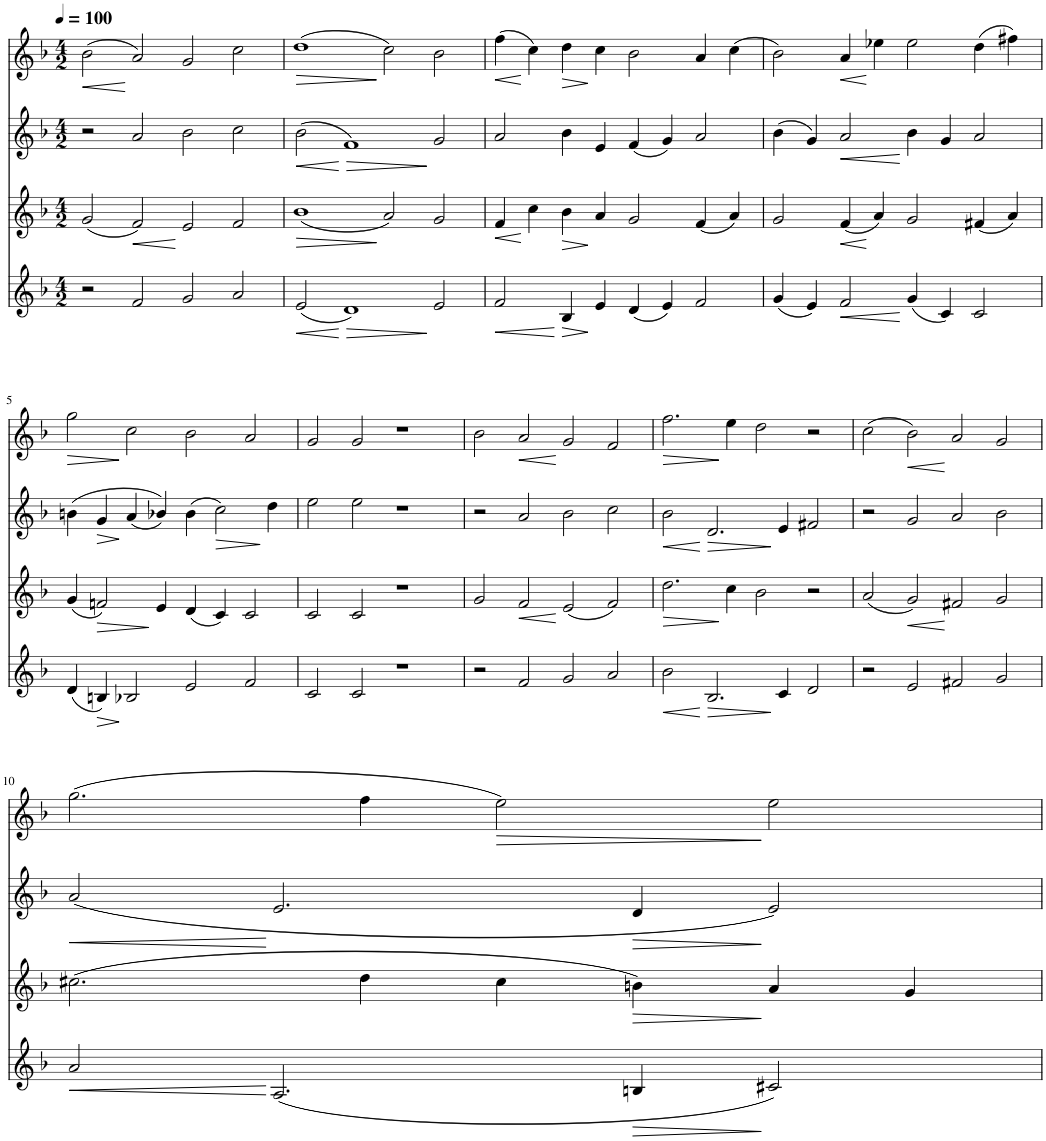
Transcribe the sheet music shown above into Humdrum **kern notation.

**kern	**dynam	**kern	**dynam	**kern	**dynam	**kern	**dynam
*part4	*part4	*part3	*part3	*part2	*part2	*part1	*part1
*staff4	*staff4	*staff3	*staff3	*staff2	*staff2	*staff1	*staff1
*I"Piano	*	*I"Piano	*	*I"Piano	*	*I"Piano	*
*I'Pno	*	*I'Pno	*	*I'Pno	*	*I'Pno	*
*clefG2	*	*clefG2	*	*clefG2	*	*clefG2	*
*k[b-]	*	*k[b-]	*	*k[b-]	*	*k[b-]	*
*M4/2	*	*M4/2	*	*M4/2	*	*M4/2	*
*MM100	*	*MM100	*	*MM100	*	*MM100	*
=1	=1	=1	=1	=1	=1	=1	=1
!	!	!	!	!	!	!	!LO:HP:b
2r	.	(2g/	.	2r	.	(2b-\	<
!	!	!	!LO:HP:b	!	!	!	!
2f/	.	2f/)	<	2a/	.	2a/)	[
2g/	.	2e/	[	2b-\	.	2g/	.
2a/	.	2f/	.	2cc\	.	2cc\	.
=2	=2	=2	=2	=2	=2	=2	=2
!	!LO:HP:b	!	!LO:HP:b	!	!LO:HP:b	!	!LO:HP:b
(2e/	<	(1b-	>	(2b-\	<	(1dd	>
!	!LO:HP:n=1:b	!	!	!	!LO:HP:n=1:b	!	!
1d)	[ >	.	.	1f)	[ >	.	.
.	.	2a/)	]	.	.	2cc\)	]
2e/	]	2g/	.	2g/	]	2b-\	.
=3	=3	=3	=3	=3	=3	=3	=3
!	!LO:HP:b	!	!LO:HP:b	!	!	!	!LO:HP:b
2f/	<	4f/	<	2a/	.	(4ff\	<
.	.	4cc\	[	.	.	4cc\)	[
!	!LO:HP:n=1:b	!	!LO:HP:b	!	!	!	!LO:HP:b
4B-/	[ >	4b-\	>	4b-\	.	4dd\	>
4e/	]	4a/	]	4e/	.	4cc\	]
(4d/	.	2g/	.	(4f/	.	2b-\	.
4e/)	.	.	.	4g/)	.	.	.
2f/	.	(4f/	.	2a/	.	4a/	.
.	.	4a/)	.	.	.	(4cc\	.
=4	=4	=4	=4	=4	=4	=4	=4
(4g/	.	2g/	.	(4b-\	.	2b-\)	.
4e/)	.	.	.	4g/)	.	.	.
!	!LO:HP:b	!	!LO:HP:b	!	!LO:HP:b	!	!LO:HP:b
2f/	<	(4f/	<	2a/	<	4a/	<
.	.	4a/)	[	.	.	4ee-X\	[
(4g/	[	2g/	.	4b-\	[	2ee-\	.
4c/)	.	.	.	4g/	.	.	.
2c/	.	(4f#X/	.	2a/	.	(4dd\	.
.	.	4a/)	.	.	.	4ff#X\)	.
!!LO:LB:g=z
=5	=5	=5	=5	=5	=5	=5	=5
!	!	!	!	!	!	!	!LO:HP:b
(4d/	.	(4g/	.	(4bn\	.	2gg\	>
!	!LO:HP:b	!	!LO:HP:b	!	!LO:HP:b	!	!
4Bn/)	>	2fn/)	>	4g/	>	.	.
2B-X/	]	.	.	(4a/	]	2cc\	]
.	.	4e/	]	4b-X/))	.	.	.
2e/	.	(4d/	.	(4b-\	.	2b-\	.
!	!	!	!	!	!LO:HP:b	!	!
.	.	4c/)	.	2cc\)	>	.	.
2f/	.	2c/	.	.	.	2a/	.
.	.	.	.	4dd\	]	.	.
=6	=6	=6	=6	=6	=6	=6	=6
2c/	.	2c/	.	2ee\	.	2g/	.
2c/	.	2c/	.	2ee\	.	2g/	.
1r	.	1r	.	1r	.	1r	.
=7	=7	=7	=7	=7	=7	=7	=7
2r	.	2g/	.	2r	.	2b-\	.
!	!	!	!LO:HP:b	!	!	!	!LO:HP:b
2f/	.	2f/	<	2a/	.	2a/	<
2g/	.	(2e/	[	2b-\	.	2g/	[
2a/	.	2f/)	.	2cc\	.	2f/	.
=8	=8	=8	=8	=8	=8	=8	=8
!	!LO:HP:b	!	!LO:HP:b	!	!LO:HP:b	!	!LO:HP:b
2b-\	<	2.dd\	>	2b-\	<	2.ff\	>
!	!LO:HP:n=1:b	!	!	!	!LO:HP:n=1:b	!	!
2.B-/	[ >	.	.	2.d/	[ >	.	.
.	.	4cc\	]	.	.	4ee\	]
.	.	2b-\	.	.	.	2dd\	.
4c/	]	.	.	4e/	]	.	.
2d/	.	2r	.	2f#X/	.	2r	.
=9	=9	=9	=9	=9	=9	=9	=9
2r	.	(2a/	.	2r	.	(2cc\	.
!	!	!	!LO:HP:b	!	!	!	!LO:HP:b
2e/	.	2g/)	<	2g/	.	2b-\)	<
2f#X/	.	2f#X/	[	2a/	.	2a/	[
2g/	.	2g/	.	2b-\	.	2g/	.
!!LO:LB:g=z
=10	=10	=10	=10	=10	=10	=10	=10
!	!LO:HP:b	!	!	!	!LO:HP:b	!	!
2a/	<	(2.cc#X\	.	(2a/	<	(2.gg\	.
(2.A/	[	.	.	2.e/	[	.	.
.	.	4dd\	.	.	.	4ff\	.
!	!	!	!	!	!	!	!LO:HP:b
.	.	4cc#\	.	.	.	2ee\)	>
!	!LO:HP:b	!	!LO:HP:b	!	!LO:HP:b	!	!
4Bn/	>	4bn\)	>	4d/	>	.	.
2c#X/)	]	4a/	]	2e/)	]	2ee\	]
.	.	4g/	.	.	.	.	.
=	=	=	=	=	=	=	=
*-	*-	*-	*-	*-	*-	*-	*-
